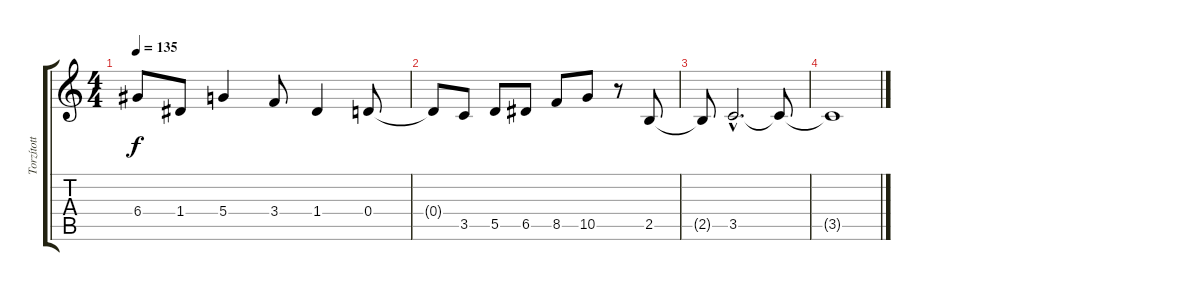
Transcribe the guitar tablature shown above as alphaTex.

\track ("Torzított" "Torzított") {instrument distortionguitar}
\staff {score tabs}
\tuning (E4 B3 G3 D3 A2 E2) {hide}
\ts (4 4)
\tempo 135
\clef g2
\ks c
6.4.8{dy f} 1.4.8 5.4.4 3.4.8 1.4.4 0.4.8 |
0.4{t}.8 3.5.8 5.5.8 6.5.8 8.5.8 10.5.8 r.8 2.5.8 |
2.5{t}.8 3.5{hac}.2{d} 3.5{t}.8 |
3.5{t}.1
